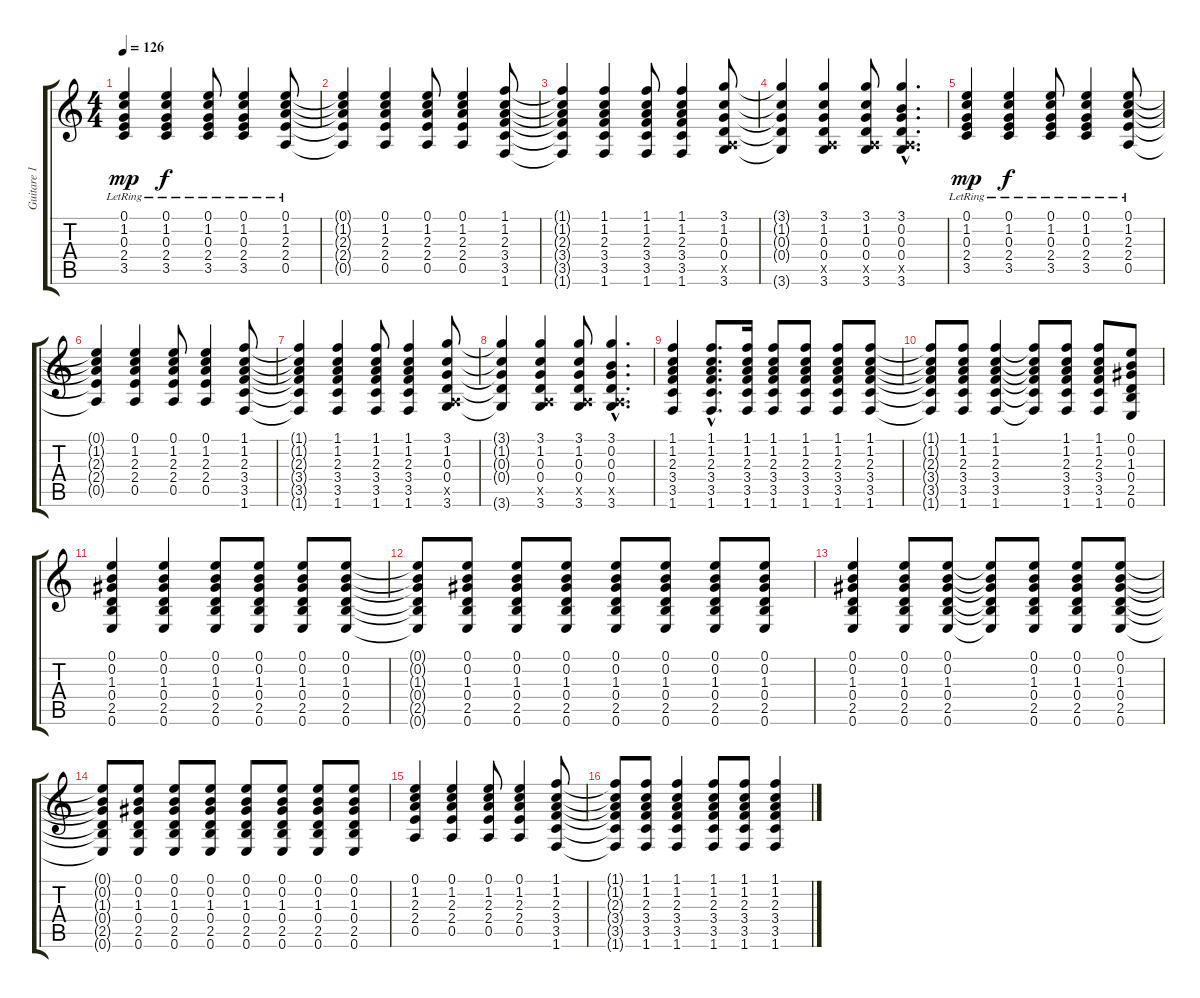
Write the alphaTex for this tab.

\track ("Guitare 1" "Guitare 1") {instrument acousticguitarsteel}
\staff {score tabs}
\tuning (E4 B3 G3 D3 A2 E2) {hide}
\ts (4 4)
\tempo 126
\clef g2
\ks c
(0.1{lr} 1.2{lr} 0.3{lr} 2.4{lr} 3.5{lr}).4{dy mp} (0.1{lr} 1.2{lr} 0.3{lr} 2.4{lr} 3.5).4{dy f} (0.1{lr} 1.2{lr} 0.3{lr} 2.4{lr} 3.5{lr}).8 (0.1{lr} 1.2{lr} 0.3{lr} 2.4{lr} 3.5{lr}).4 (0.1{lr} 1.2{lr} 2.3{lr} 2.4{lr} 0.5{lr}).8 |
(0.1{t} 1.2{t} 2.3{t} 2.4{t} 0.5{t}).4 (0.1 1.2 2.3 2.4 0.5).4 (0.1 1.2 2.3 2.4 0.5).8 (0.1 1.2 2.3 2.4 0.5).4 (1.1 1.2 2.3 3.4 3.5 1.6).8 |
(1.1{t} 1.2{t} 2.3{t} 3.4{t} 3.5{t} 1.6{t}).4 (1.1 1.2 2.3 3.4 3.5 1.6).4 (1.1 1.2 2.3 3.4 3.5 1.6).8 (1.1 1.2 2.3 3.4 3.5 1.6).4 (3.1 1.2 0.3 0.4 0.5{x} 3.6).8 |
(3.1{t} 1.2{t} 0.3{t} 0.4{t} 3.6{t}).4 (3.1 1.2 0.3 0.4 0.5{x} 3.6).4 (3.1 1.2 0.3 0.4 0.5{x} 3.6).8 (3.1{hac} 0.2{hac} 0.3{hac} 0.4{hac} 0.5{hac x} 3.6{hac}).4{d} |
(0.1{lr} 1.2{lr} 0.3{lr} 2.4{lr} 3.5{lr}).4{dy mp} (0.1{lr} 1.2{lr} 0.3{lr} 2.4{lr} 3.5).4{dy f} (0.1{lr} 1.2{lr} 0.3{lr} 2.4{lr} 3.5{lr}).8 (0.1{lr} 1.2{lr} 0.3{lr} 2.4{lr} 3.5{lr}).4 (0.1{lr} 1.2{lr} 2.3{lr} 2.4{lr} 0.5{lr}).8 |
(0.1{t} 1.2{t} 2.3{t} 2.4{t} 0.5{t}).4 (0.1 1.2 2.3 2.4 0.5).4 (0.1 1.2 2.3 2.4 0.5).8 (0.1 1.2 2.3 2.4 0.5).4 (1.1 1.2 2.3 3.4 3.5 1.6).8 |
(1.1{t} 1.2{t} 2.3{t} 3.4{t} 3.5{t} 1.6{t}).4 (1.1 1.2 2.3 3.4 3.5 1.6).4 (1.1 1.2 2.3 3.4 3.5 1.6).8 (1.1 1.2 2.3 3.4 3.5 1.6).4 (3.1 1.2 0.3 0.4 0.5{x} 3.6).8 |
(3.1{t} 1.2{t} 0.3{t} 0.4{t} 3.6{t}).4 (3.1 1.2 0.3 0.4 0.5{x} 3.6).4 (3.1 1.2 0.3 0.4 0.5{x} 3.6).8 (3.1{hac} 0.2{hac} 0.3{hac} 0.4{hac} 0.5{hac x} 3.6{hac}).4{d} |
(1.1 1.2 2.3 3.4 3.5 1.6).4 (1.1{hac} 1.2{hac} 2.3{hac} 3.4{hac} 3.5{hac} 1.6{hac}).8{d} (1.1 1.2 2.3 3.4 3.5 1.6).16 (1.1 1.2 2.3 3.4 3.5 1.6).8 (1.1 1.2 2.3 3.4 3.5 1.6).8 (1.1 1.2 2.3 3.4 3.5 1.6).8 (1.1 1.2 2.3 3.4 3.5 1.6).8 |
(1.1{t} 1.2{t} 2.3{t} 3.4{t} 3.5{t} 1.6{t}).8 (1.1 1.2 2.3 3.4 3.5 1.6).8 (1.1 1.2 2.3 3.4 3.5 1.6).4 (1.1{t} 1.2{t} 2.3{t} 3.4{t} 3.5{t} 1.6{t}).8 (1.1 1.2 2.3 3.4 3.5 1.6).8 (1.1 1.2 2.3 3.4 3.5 1.6).8 (0.1 0.2 1.3 0.4 2.5 0.6).8 |
(0.1 0.2 1.3 0.4 2.5 0.6).4 (0.1 0.2 1.3 0.4 2.5 0.6).4 (0.1 0.2 1.3 0.4 2.5 0.6).8 (0.1 0.2 1.3 0.4 2.5 0.6).8 (0.1 0.2 1.3 0.4 2.5 0.6).8 (0.1 0.2 1.3 0.4 2.5 0.6).8 |
(0.1{t} 0.2{t} 1.3{t} 0.4{t} 2.5{t} 0.6{t}).8 (0.1 0.2 1.3 0.4 2.5 0.6).8 (0.1 0.2 1.3 0.4 2.5 0.6).8 (0.1 0.2 1.3 0.4 2.5 0.6).8 (0.1 0.2 1.3 0.4 2.5 0.6).8 (0.1 0.2 1.3 0.4 2.5 0.6).8 (0.1 0.2 1.3 0.4 2.5 0.6).8 (0.1 0.2 1.3 0.4 2.5 0.6).8 |
(0.1 0.2 1.3 0.4 2.5 0.6).4 (0.1 0.2 1.3 0.4 2.5 0.6).8 (0.1 0.2 1.3 0.4 2.5 0.6).8 (0.1{t} 0.2{t} 1.3{t} 0.4{t} 2.5{t} 0.6{t}).8 (0.1 0.2 1.3 0.4 2.5 0.6).8 (0.1 0.2 1.3 0.4 2.5 0.6).8 (0.1 0.2 1.3 0.4 2.5 0.6).8 |
(0.1{t} 0.2{t} 1.3{t} 0.4{t} 2.5{t} 0.6{t}).8 (0.1 0.2 1.3 0.4 2.5 0.6).8 (0.1 0.2 1.3 0.4 2.5 0.6).8 (0.1 0.2 1.3 0.4 2.5 0.6).8 (0.1 0.2 1.3 0.4 2.5 0.6).8 (0.1 0.2 1.3 0.4 2.5 0.6).8 (0.1 0.2 1.3 0.4 2.5 0.6).8 (0.1 0.2 1.3 0.4 2.5 0.6).8 |
(0.1 1.2 2.3 2.4 0.5).4 (0.1 1.2 2.3 2.4 0.5).4 (0.1 1.2 2.3 2.4 0.5).8 (0.1 1.2 2.3 2.4 0.5).4 (1.1 1.2 2.3 3.4 3.5 1.6).8 |
(1.1{t} 1.2{t} 2.3{t} 3.4{t} 3.5{t} 1.6{t}).8 (1.1 1.2 2.3 3.4 3.5 1.6).8 (1.1 1.2 2.3 3.4 3.5 1.6).4 (1.1 1.2 2.3 3.4 3.5 1.6).8 (1.1 1.2 2.3 3.4 3.5 1.6).8 (1.1 1.2 2.3 3.4 3.5 1.6).4
